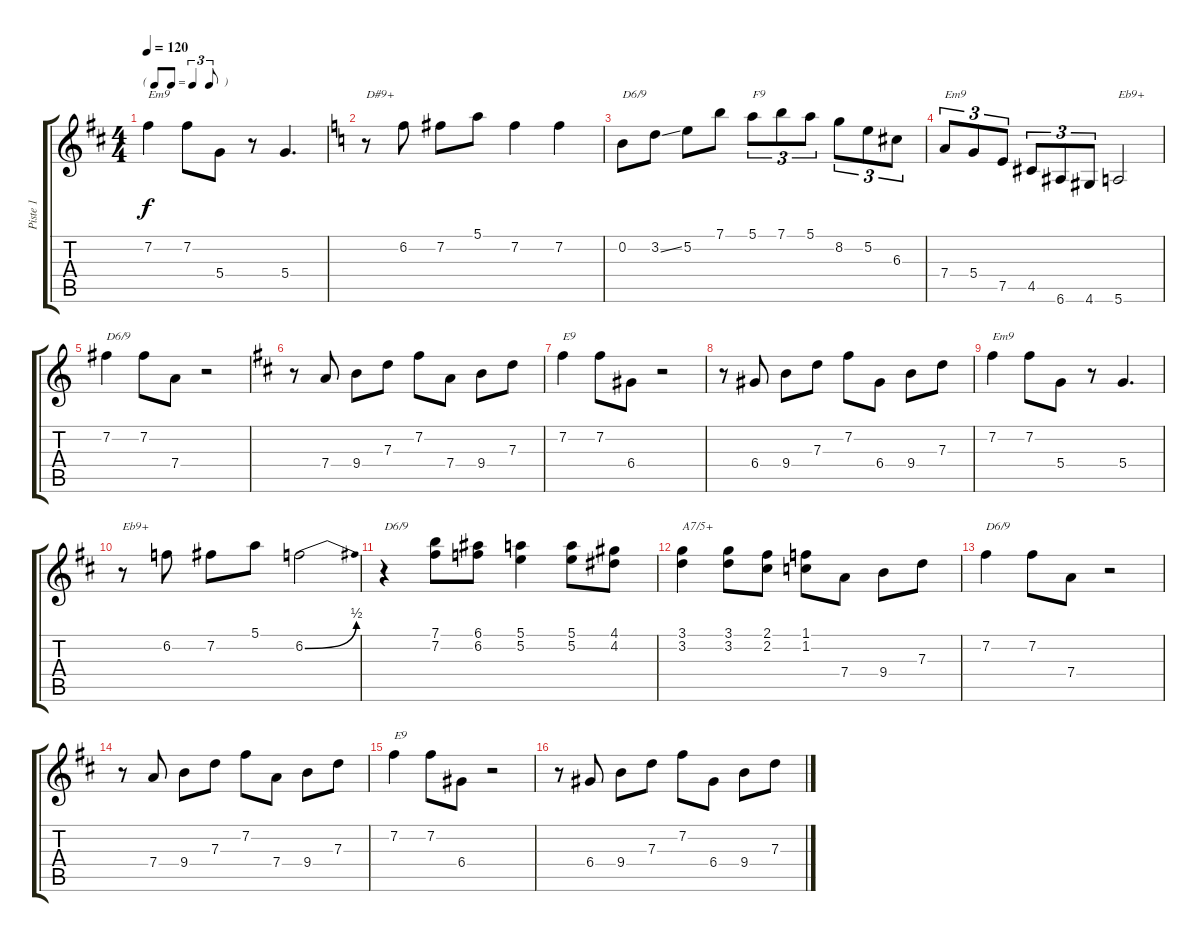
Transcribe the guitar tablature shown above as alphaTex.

\track ("Piste 1" "Piste 1") {instrument acousticguitarsteel}
\staff {score tabs}
\tuning (E4 B3 G3 D3 A2 E2) {hide}
\ts (4 4)
\tf triplet8th
\tempo 120
\clef g2
\ks d
7.2.4{txt "Em9" dy f} 7.2.8 5.4.8 r.8 5.4.4{d} |
\ks c
r.8{txt "D#9+"} 6.2.8 7.2.8 5.1.8 7.2.4 7.2.4 |
0.2.8{txt "D6/9"} 3.2{ss}.8 5.2.8 7.1.8 5.1.8{tu (3 2) txt "F9"} 7.1.8{tu (3 2)} 5.1.8{tu (3 2)} 8.2.8{tu (3 2)} 5.2.8{tu (3 2)} 6.3.8{tu (3 2)} |
7.4.8{tu (3 2) txt "Em9"} 5.4.8{tu (3 2)} 7.5.8{tu (3 2)} 4.5.8{tu (3 2)} 6.6.8{tu (3 2)} 4.6.8{tu (3 2)} 5.6.2{txt "Eb9+"} |
7.2.4{txt "D6/9"} 7.2.8 7.4.8 r.2 |
\ks d
r.8 7.4.8 9.4.8 7.3.8 7.2.8 7.4.8 9.4.8 7.3.8 |
7.2.4{txt "E9"} 7.2.8 6.4.8 r.2 |
r.8 6.4.8 9.4.8 7.3.8 7.2.8 6.4.8 9.4.8 7.3.8 |
7.2.4{txt "Em9"} 7.2.8 5.4.8 r.8 5.4.4{d} |
r.8{txt "Eb9+"} 6.2.8 7.2.8 5.1.8 6.2{be (bend 0 0 60 2)}.2 |
r.4{txt "D6/9"} (7.1 7.2).8 (6.1 6.2).8 (5.1 5.2).4 (5.1 5.2).8 (4.1 4.2).8 |
(3.1 3.2).4{txt "A7/5+"} (3.1 3.2).8 (2.1 2.2).8 (1.1 1.2).8 7.4.8 9.4.8 7.3.8 |
7.2.4{txt "D6/9"} 7.2.8 7.4.8 r.2 |
r.8 7.4.8 9.4.8 7.3.8 7.2.8 7.4.8 9.4.8 7.3.8 |
7.2.4{txt "E9"} 7.2.8 6.4.8 r.2 |
r.8 6.4.8 9.4.8 7.3.8 7.2.8 6.4.8 9.4.8 7.3.8
